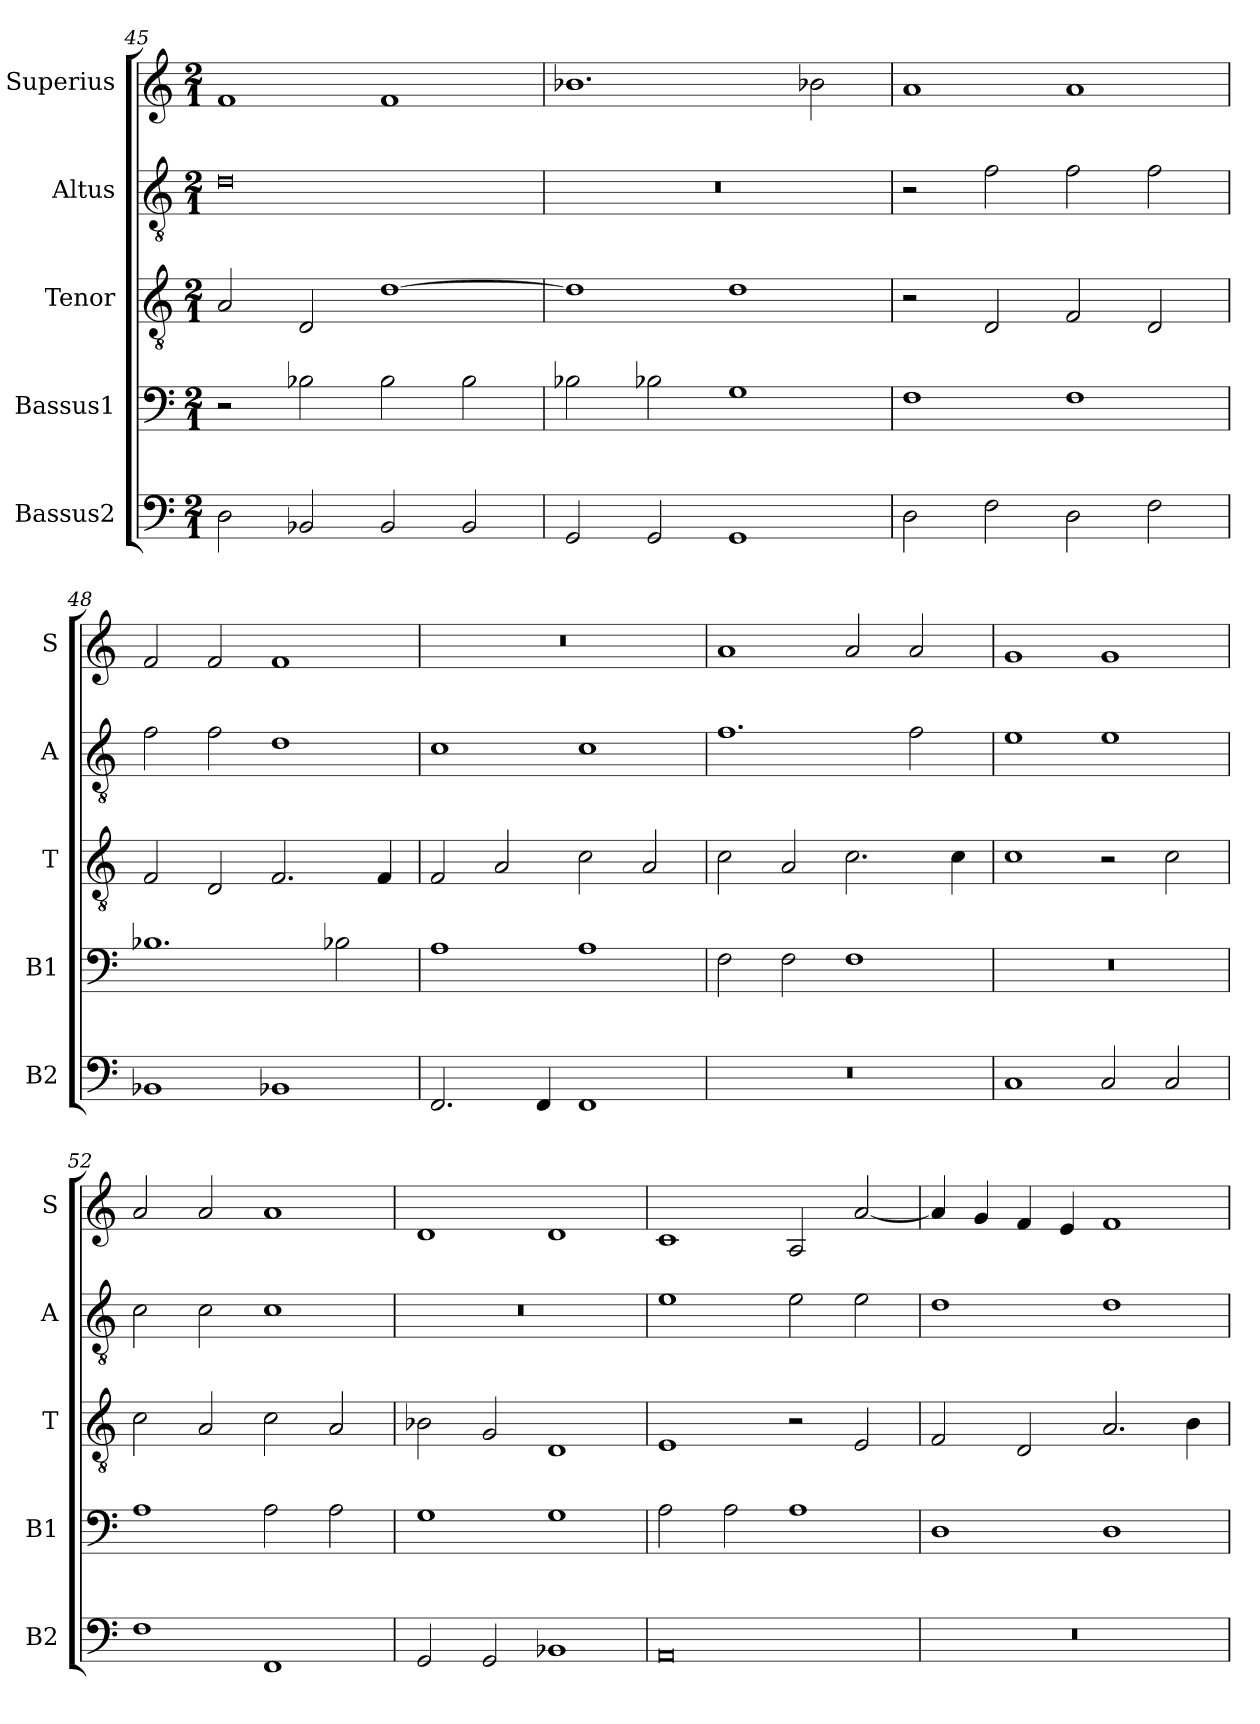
**kern	**kern	**kern	**kern	**kern
*part5	*part4	*part3	*part2	*part1
*staff5	*staff4	*staff3	*staff2	*staff1
*I"Bassus2	*I"Bassus1	*I"Tenor	*I"Altus	*I"Superius
*I'B2	*I'B1	*I'T	*I'A	*I'S
*clefF4	*clefF4	*clefGv2	*clefGv2	*clefG2
*k[]	*k[]	*k[]	*k[]	*k[]
*M2/1	*M2/1	*M2/1	*M2/1	*M2/1
=45	=45	=45	=45	=45
2D\	2r	2A/	0d	1f
2BB-X/	2B-X\	2D/	.	.
2BB-/	2B-\	[1d	.	1f
2BB-/	2B-\	.	.	.
=46	=46	=46	=46	=46
2GG/	2B-X\	1d]	0r	1.b-X
2GG/	2B-X\	.	.	.
1GG	1G	1d	.	.
.	.	.	.	2b-X\
=47	=47	=47	=47	=47
2D\	1F	2r	2r	1a
2F\	.	2D/	2f\	.
2D\	1F	2F/	2f\	1a
2F\	.	2D/	2f\	.
=48	=48	=48	=48	=48
1BB-X	1.B-X	2F/	2f\	2f/
.	.	2D/	2f\	2f/
1BB-X	.	2.F/	1d	1f
.	2B-X\	.	.	.
.	.	4F/	.	.
=49	=49	=49	=49	=49
2.FF/	1A	2F/	1c	0r
.	.	2A/	.	.
4FF/	.	.	.	.
1FF	1A	2c\	1c	.
.	.	2A/	.	.
=50	=50	=50	=50	=50
0r	2F\	2c\	1.f	1a
.	2F\	2A/	.	.
.	1F	2.c\	.	2a/
.	.	.	2f\	2a/
.	.	4c\	.	.
=51	=51	=51	=51	=51
1C	0r	1c	1e	1g
2C/	.	2r	1e	1g
2C/	.	2c\	.	.
=52	=52	=52	=52	=52
1F	1A	2c\	2c\	2a/
.	.	2A/	2c\	2a/
1FF	2A\	2c\	1c	1a
.	2A\	2A/	.	.
=53	=53	=53	=53	=53
2GG/	1G	2B-X\	0r	1d
2GG/	.	2G/	.	.
1BB-X	1G	1D	.	1d
=54	=54	=54	=54	=54
0AA	2A\	1E	1e	1c
.	2A\	.	.	.
.	1A	2r	2e\	2A/
.	.	2E/	2e\	[2a/
=55	=55	=55	=55	=55
0r	1D	2F/	1d	4a/]
.	.	.	.	4g/
.	.	2D/	.	4f/
.	.	.	.	4e/
.	1D	2.A/	1d	1f
.	.	4B\	.	.
=	=	=	=	=
*-	*-	*-	*-	*-
